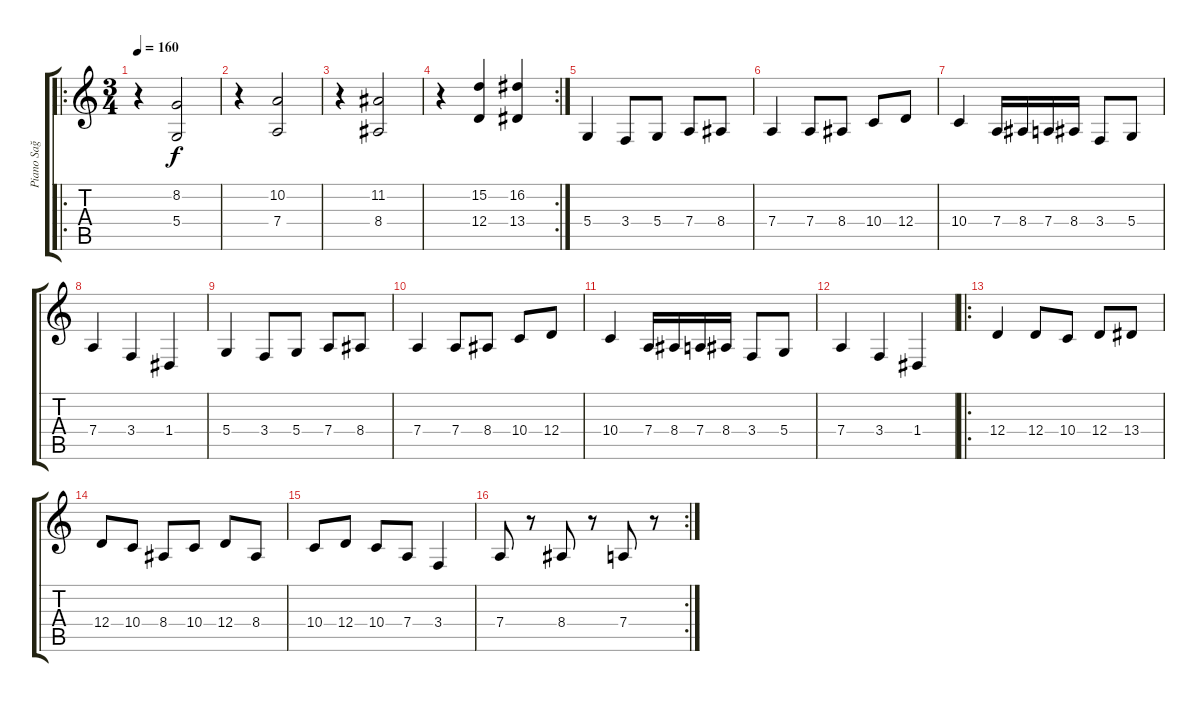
\track ("Piano Sağ El" "Piano Sağ ") {instrument acousticgrandpiano}
\staff {score tabs}
\tuning (E4 B3 G3 D3 A2 E2) {hide}
\ro
\ts (3 4)
\tempo 160
\clef g2
\ks c
r.4{dy f} (8.2 5.4).2{volume 0} |
r.4 (10.2 7.4).2{volume 16} |
r.4 (11.2 8.4).2{volume 0} |
\rc 2
r.4 (15.2 12.4).4 (16.2 13.4).4{volume 16} |
5.4.4 3.4.8 5.4.8 7.4.8 8.4.8 |
7.4.4 7.4.8 8.4.8 10.4.8 12.4.8 |
10.4.4 7.4.16 8.4.16 7.4.16 8.4.16 3.4.8 5.4.8 |
7.4.4 3.4.4 1.4.4 |
5.4.4 3.4.8 5.4.8 7.4.8 8.4.8 |
7.4.4 7.4.8 8.4.8 10.4.8 12.4.8 |
10.4.4 7.4.16 8.4.16 7.4.16 8.4.16 3.4.8 5.4.8 |
7.4.4 3.4.4 1.4.4 |
\ro
12.4.4 12.4.8 10.4.8 12.4.8 13.4.8 |
12.4.8 10.4.8 8.4.8 10.4.8 12.4.8 8.4.8 |
10.4.8 12.4.8 10.4.8 7.4.8 3.4.4 |
\rc 2
7.4.8 r.8 8.4.8 r.8 7.4.8 r.8
